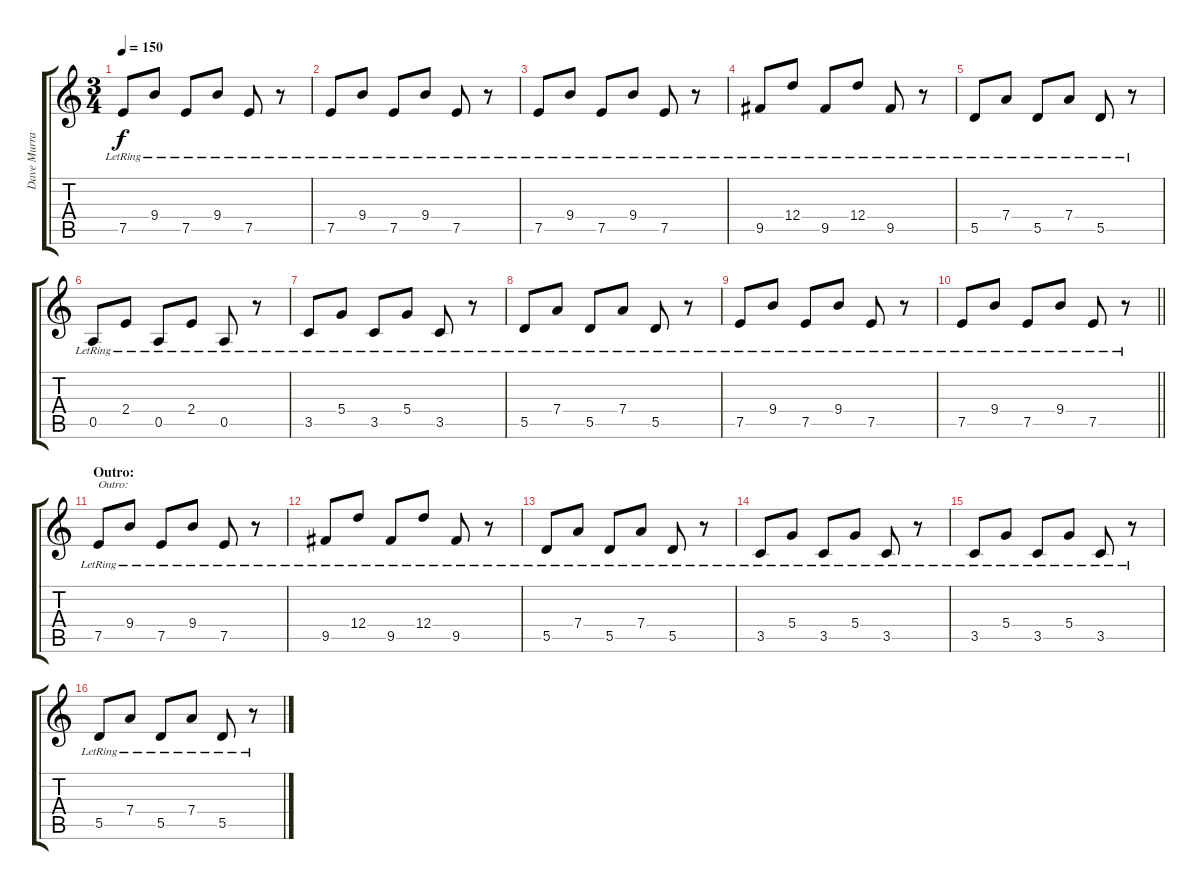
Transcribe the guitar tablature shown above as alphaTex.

\track ("Dave Murray" "Dave Murra") {instrument distortionguitar}
\staff {score tabs}
\tuning (E4 B3 G3 D3 A2 E2) {hide}
\ts (3 4)
\tempo 150
\clef g2
\ks c
7.5{lr}.8{dy f} 9.4{lr}.8 7.5{lr}.8 9.4{lr}.8 7.5{lr}.8 r.8 |
7.5{lr}.8 9.4{lr}.8 7.5{lr}.8 9.4{lr}.8 7.5{lr}.8 r.8 |
7.5{lr}.8 9.4{lr}.8 7.5{lr}.8 9.4{lr}.8 7.5{lr}.8 r.8 |
9.5{lr}.8 12.4{lr}.8 9.5{lr}.8 12.4{lr}.8 9.5{lr}.8 r.8 |
5.5{lr}.8 7.4{lr}.8 5.5{lr}.8 7.4{lr}.8 5.5{lr}.8 r.8 |
0.5{lr}.8 2.4{lr}.8 0.5{lr}.8 2.4{lr}.8 0.5{lr}.8 r.8 |
3.5{lr}.8 5.4{lr}.8 3.5{lr}.8 5.4{lr}.8 3.5{lr}.8 r.8 |
5.5{lr}.8 7.4{lr}.8 5.5{lr}.8 7.4{lr}.8 5.5{lr}.8 r.8 |
7.5{lr}.8 9.4{lr}.8 7.5{lr}.8 9.4{lr}.8 7.5{lr}.8 r.8 |
\barLineRight lightlight
7.5{lr}.8 9.4{lr}.8 7.5{lr}.8 9.4{lr}.8 7.5{lr}.8 r.8 |
\section ("" "Outro:")
7.5{lr}.8{txt "Outro:" instrument electricguitarclean} 9.4{lr}.8 7.5{lr}.8 9.4{lr}.8 7.5{lr}.8 r.8 |
9.5{lr}.8 12.4{lr}.8 9.5{lr}.8 12.4{lr}.8 9.5{lr}.8 r.8 |
5.5{lr}.8 7.4{lr}.8 5.5{lr}.8 7.4{lr}.8 5.5{lr}.8 r.8 |
3.5{lr}.8 5.4{lr}.8 3.5{lr}.8 5.4{lr}.8 3.5{lr}.8 r.8 |
3.5{lr}.8 5.4{lr}.8 3.5{lr}.8 5.4{lr}.8 3.5{lr}.8 r.8 |
5.5{lr}.8 7.4{lr}.8 5.5{lr}.8 7.4{lr}.8 5.5{lr}.8 r.8
